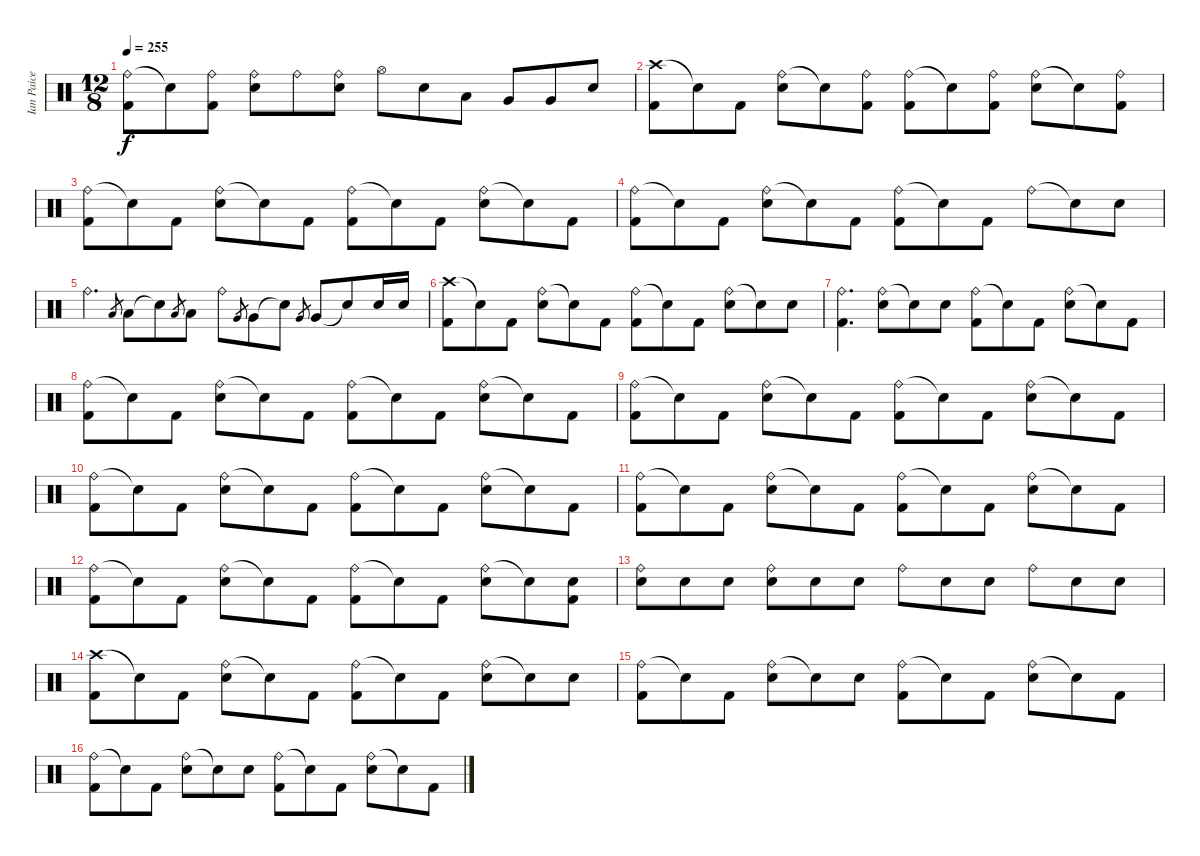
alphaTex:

\track ("Ian Paice" "Ian Paice") {instrument percussion}
\staff {score}
\articulation defaults
\ts (12 8)
\tempo 255
\clef neutral
\ks c
("Ride (bell)" "Kick (hit) 2").8{dy f} "Snare (hit)"{t}.8 ("Ride (bell)" "Kick (hit) 2").8 ("Ride (bell)" "Electric Snare (hit)").8 "Ride (bell)".8 ("Ride (bell)" "Electric Snare (hit)").8 "Hi-Hat (open)".8 "Electric Snare (hit)".8 "Low Tom (hit)".8 "Very Low Tom (hit)".8 "Very Low Tom (hit)".8 "Electric Snare (hit)".8 |
("Crash high (hit)" "Kick (hit) 2").8 "Snare (hit)"{t}.8 "Kick (hit) 2".8 ("Ride (bell)" "Electric Snare (hit)").8 "Snare (hit)"{t}.8 ("Ride (bell)" "Kick (hit) 2").8 ("Ride (bell)" "Kick (hit) 2").8 "Snare (hit)"{t}.8 ("Ride (bell)" "Kick (hit) 2").8 ("Ride (bell)" "Electric Snare (hit)").8 "Snare (hit)"{t}.8 ("Ride (bell)" "Kick (hit) 2").8 |
("Ride (bell)" "Kick (hit) 2").8 "Snare (hit)"{t}.8 "Kick (hit) 2".8 ("Ride (bell)" "Electric Snare (hit)").8 "Snare (hit)"{t}.8 "Kick (hit) 2".8 ("Ride (bell)" "Kick (hit) 2").8 "Snare (hit)"{t}.8 "Kick (hit) 2".8 ("Ride (bell)" "Electric Snare (hit)").8 "Snare (hit)"{t}.8 "Kick (hit) 2".8 |
("Ride (bell)" "Kick (hit) 2").8 "Snare (hit)"{t}.8 "Kick (hit) 2".8 ("Ride (bell)" "Electric Snare (hit)").8 "Snare (hit)"{t}.8 "Kick (hit) 2".8 ("Ride (bell)" "Kick (hit) 2").8 "Snare (hit)"{t}.8 "Kick (hit) 2".8 "Ride (bell)".8 "Snare (hit)"{t}.8 "Electric Snare (hit)".8 |
"Ride (bell)".4{d} "Low Tom (hit)".8{gr} "Low Tom (hit)".8 "Snare (hit)"{t}.8 "Low Tom (hit)".8{gr} "Low Tom (hit)".8 "Ride (bell)".8 "Very Low Tom (hit)".8{gr} "Very Low Tom (hit)".8 "Snare (hit)"{t}.8 "Very Low Tom (hit)".8{gr} "Very Low Tom (hit)".8 "Snare (hit)"{t}.8 "Electric Snare (hit)".16 "Electric Snare (hit)".16 |
("Crash high (hit)" "Kick (hit) 2").8 "Snare (hit)"{t}.8 "Kick (hit) 2".8 ("Ride (bell)" "Electric Snare (hit)").8 "Snare (hit)"{t}.8 "Kick (hit) 2".8 ("Ride (bell)" "Kick (hit) 2").8 "Snare (hit)"{t}.8 "Kick (hit) 2".8 ("Ride (bell)" "Electric Snare (hit)").8 "Snare (hit)"{t}.8 "Electric Snare (hit)".8 |
("Ride (bell)" "Kick (hit) 2").4{d} ("Ride (bell)" "Electric Snare (hit)").8 "Snare (hit)"{t}.8 "Electric Snare (hit)".8 ("Ride (bell)" "Kick (hit) 2").8 "Snare (hit)"{t}.8 "Kick (hit) 2".8 ("Ride (bell)" "Electric Snare (hit)").8 "Snare (hit)"{t}.8 "Kick (hit) 2".8 |
("Ride (bell)" "Kick (hit) 2").8 "Snare (hit)"{t}.8 "Kick (hit) 2".8 ("Ride (bell)" "Electric Snare (hit)").8 "Snare (hit)"{t}.8 "Kick (hit) 2".8 ("Ride (bell)" "Kick (hit) 2").8 "Snare (hit)"{t}.8 "Kick (hit) 2".8 ("Ride (bell)" "Electric Snare (hit)").8 "Snare (hit)"{t}.8 "Kick (hit) 2".8 |
("Ride (bell)" "Kick (hit) 2").8 "Snare (hit)"{t}.8 "Kick (hit) 2".8 ("Ride (bell)" "Electric Snare (hit)").8 "Snare (hit)"{t}.8 "Kick (hit) 2".8 ("Ride (bell)" "Kick (hit) 2").8 "Snare (hit)"{t}.8 "Kick (hit) 2".8 ("Ride (bell)" "Electric Snare (hit)").8 "Snare (hit)"{t}.8 "Kick (hit) 2".8 |
("Ride (bell)" "Kick (hit) 2").8 "Snare (hit)"{t}.8 "Kick (hit) 2".8 ("Ride (bell)" "Electric Snare (hit)").8 "Snare (hit)"{t}.8 "Kick (hit) 2".8 ("Ride (bell)" "Kick (hit) 2").8 "Snare (hit)"{t}.8 "Kick (hit) 2".8 ("Ride (bell)" "Electric Snare (hit)").8 "Snare (hit)"{t}.8 "Kick (hit) 2".8 |
("Ride (bell)" "Kick (hit) 2").8 "Snare (hit)"{t}.8 "Kick (hit) 2".8 ("Ride (bell)" "Electric Snare (hit)").8 "Snare (hit)"{t}.8 "Kick (hit) 2".8 ("Ride (bell)" "Kick (hit) 2").8 "Snare (hit)"{t}.8 "Kick (hit) 2".8 ("Ride (bell)" "Electric Snare (hit)").8 "Snare (hit)"{t}.8 "Kick (hit) 2".8 |
("Ride (bell)" "Kick (hit) 2").8 "Snare (hit)"{t}.8 "Kick (hit) 2".8 ("Ride (bell)" "Electric Snare (hit)").8 "Snare (hit)"{t}.8 "Kick (hit) 2".8 ("Ride (bell)" "Kick (hit) 2").8 "Snare (hit)"{t}.8 "Kick (hit) 2".8 ("Ride (bell)" "Electric Snare (hit)").8 "Snare (hit)"{t}.8 ("Electric Snare (hit)" "Kick (hit) 2").8 |
("Ride (bell)" "Electric Snare (hit)").8 "Electric Snare (hit)".8 "Electric Snare (hit)".8 ("Ride (bell)" "Electric Snare (hit)").8 "Electric Snare (hit)".8 "Electric Snare (hit)".8 "Ride (bell)".8 "Electric Snare (hit)".8 "Electric Snare (hit)".8 "Ride (bell)".8 "Electric Snare (hit)".8 "Electric Snare (hit)".8 |
("Crash high (hit)" "Kick (hit) 2").8 "Snare (hit)"{t}.8 "Kick (hit) 2".8 ("Ride (bell)" "Electric Snare (hit)").8 "Snare (hit)"{t}.8 "Kick (hit) 2".8 ("Ride (bell)" "Kick (hit) 2").8 "Snare (hit)"{t}.8 "Kick (hit) 2".8 ("Ride (bell)" "Electric Snare (hit)").8 "Snare (hit)"{t}.8 "Electric Snare (hit)".8 |
("Ride (bell)" "Kick (hit) 2").8 "Snare (hit)"{t}.8 "Kick (hit) 2".8 ("Ride (bell)" "Electric Snare (hit)").8 "Snare (hit)"{t}.8 "Electric Snare (hit)".8 ("Ride (bell)" "Kick (hit) 2").8 "Snare (hit)"{t}.8 "Kick (hit) 2".8 ("Ride (bell)" "Electric Snare (hit)").8 "Snare (hit)"{t}.8 "Kick (hit) 2".8 |
("Ride (bell)" "Kick (hit) 2").8 "Snare (hit)"{t}.8 "Kick (hit) 2".8 ("Ride (bell)" "Electric Snare (hit)").8 "Snare (hit)"{t}.8 "Electric Snare (hit)".8 ("Ride (bell)" "Kick (hit) 2").8 "Snare (hit)"{t}.8 "Kick (hit) 2".8 ("Ride (bell)" "Electric Snare (hit)").8 "Snare (hit)"{t}.8 "Kick (hit) 2".8
